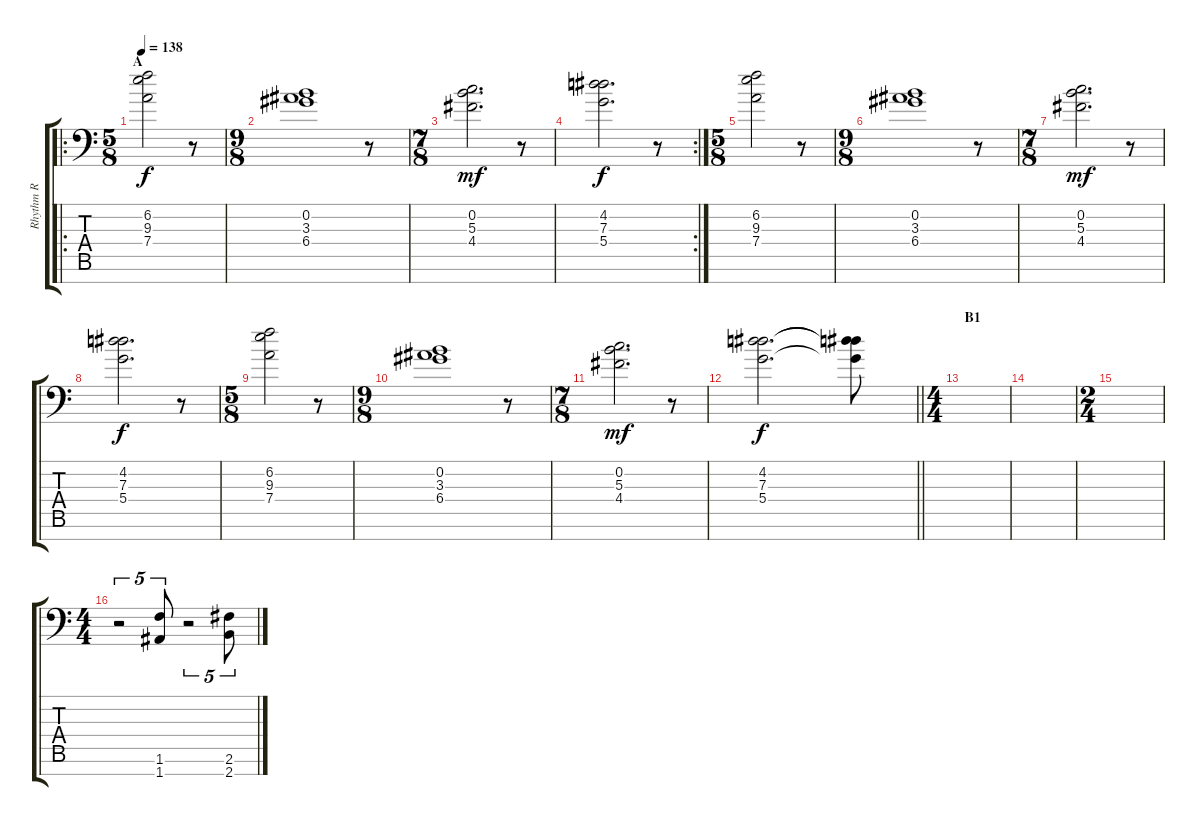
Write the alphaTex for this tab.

\track ("Rhythm R" "Rhythm R") {instrument distortionguitar}
\staff {score tabs}
\tuning (E4 B3 G3 D3 A2 E2 A1) {hide}
\ro
\ts (5 8)
\section ("" "A")
\tempo 138
\clef f4
\ks c
(6.2 9.3 7.4).2{dy f volume 11 instrument distortionguitar} r.8 |
\ts (9 8)
(0.2 3.3 6.4).1 r.8 |
\ts (7 8)
(0.2 5.3 4.4).2{d dy mf} r.8 |
\rc 2
(4.2 7.3 5.4).2{d dy f} r.8 |
\ts (5 8)
(6.2 9.3 7.4).2 r.8 |
\ts (9 8)
(0.2 3.3 6.4).1 r.8 |
\ts (7 8)
(0.2 5.3 4.4).2{d dy mf} r.8 |
(4.2 7.3 5.4).2{d dy f} r.8 |
\ts (5 8)
(6.2 9.3 7.4).2 r.8 |
\ts (9 8)
(0.2 3.3 6.4).1 r.8 |
\ts (7 8)
(0.2 5.3 4.4).2{d dy mf} r.8 |
\barLineRight lightlight
(4.2 7.3 5.4).2{d dy f} (4.2{t} 7.3{t} 5.4{t}).8 |
\ts (4 4)
\section ("" "B1")
|
|
\ts (2 4)
|
\ts (4 4)
r.2{tu (5 4)} (1.6 1.7).8{tu (5 4)} r.2{tu (5 4)} (2.6 2.7).8{tu (5 4)}
